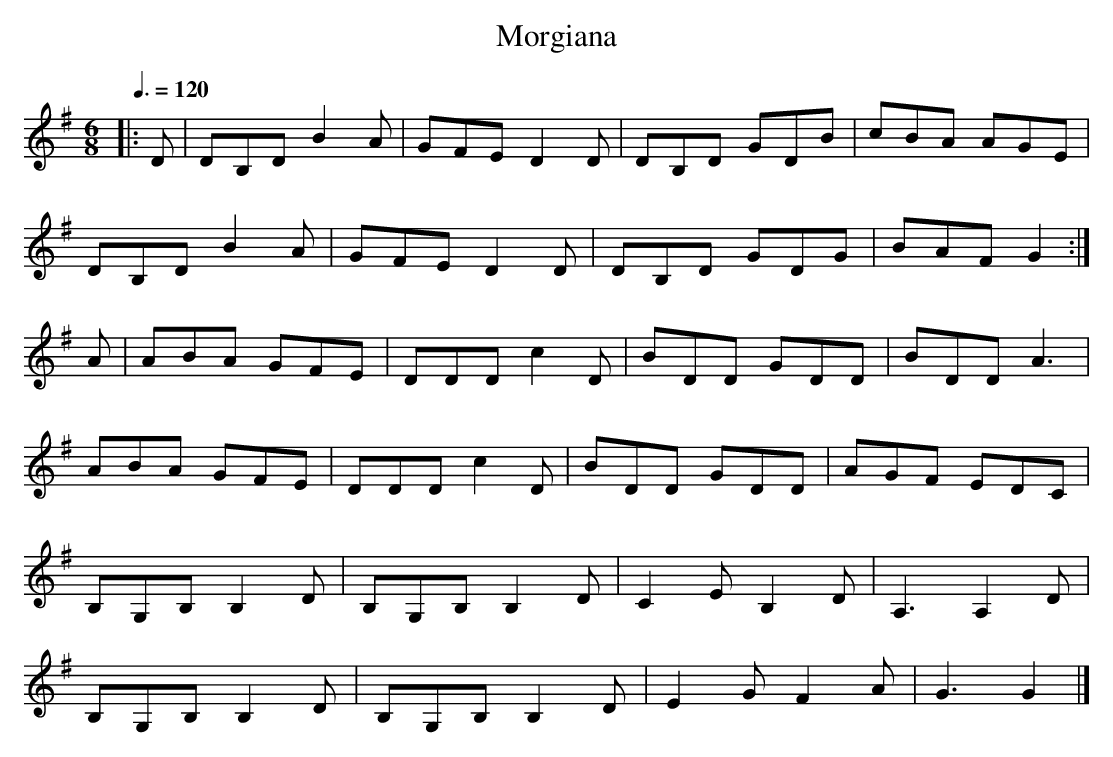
X:1
T:Morgiana
M:6/8
L:1/8
Q:3/8=120
K:Gmaj
|:D|DB,D B2A|GFE D2D|DB,D GDB|cBA AGE|
DB,D B2A|GFE D2D|DB,D GDG|BAFG2:|]
A|ABA GFE|DDDc2D|BDD GDD|BDD A3|
ABA GFE|DDD c2D|BDD GDD|AGF EDC|
B,G,B, B,2D|B,G,B, B,2D|C2E B,2D|A,3 A,2D|
B,G,B, B,2D|B,G,B, B,2D|E2G F2A|G3 G2|]
